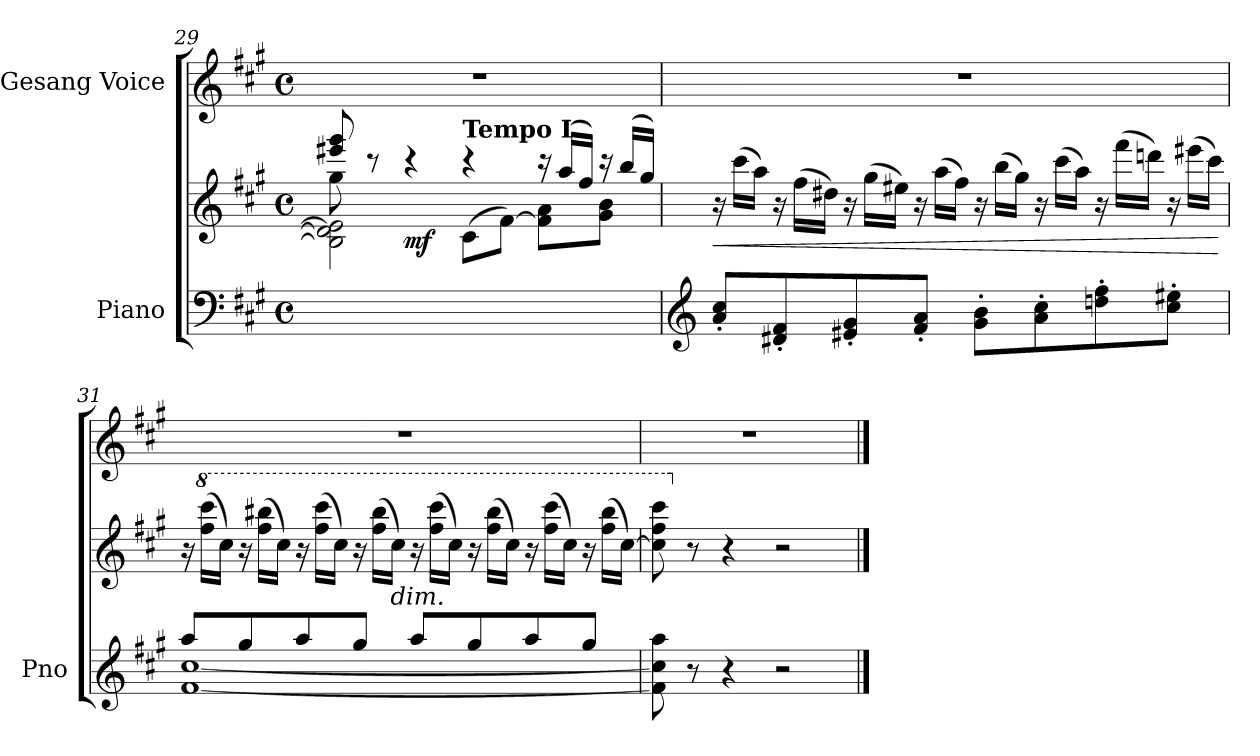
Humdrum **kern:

**kern	**kern	**dynam	**kern
*part2	*part2	*part2	*part1
*staff3	*staff2	*staff2/3	*staff1
*I"Piano	*	*	*I"Gesang Voice
*I'Pno	*	*	*
*clefF4	*clefG2	*	*clefG2
*k[f#c#g#]	*k[f#c#g#]	*	*k[f#c#g#]
*M4/4	*M4/4	*	*M4/4
*met(c)	*met(c)	*	*met(c)
=29	=29	=29	=29
*	*^	*	*
*	*	*^	*	*
1ryy	8eee#X/ 8ggg#/	8gg#\	2B\] 2d\] 2e#\]	.	1r
.	8r	2..ryy	.	.	.
!	!	!	!	!LO:DY:b	!
.	4r	.	.	mf	.
!	!LO:TX:a:B:t=Tempo I	!	!	!	!
.	4r	.	(<8c#\L	.	.
.	.	.	[<8f#\J)	.	.
*	*Xtuplet	*	*	*	*
.	24r	.	8f#\] 8a\L	.	.
.	(>24aa/LL	.	.	.	.
.	24ff#/JJ)	.	.	.	.
.	24r	.	8g#\ 8b\J	.	.
.	(>24bb/LL	.	.	.	.
.	24gg#/JJ)	.	.	.	.
*	*v	*v	*v	*	*
!!LO:PB:g=z
=30	=30	=30	=30
*clefG2	*	*	*
!	!	!LO:HP:b	!
8a/' 8cc#/'L	24r	<	1r
.	(24ccc#\LL	.	.
.	24aa\JJ)	.	.
8d#X/' 8f#/'	24r	.	.
.	(24ff#\LL	.	.
.	24dd#X\JJ)	.	.
8e#X/' 8g#/'	24r	.	.
.	(24gg#\LL	.	.
.	24ee#X\JJ)	.	.
8f#/' 8a/'J	24r	.	.
.	(24aa\LL	.	.
.	24ff#\JJ)	.	.
8g#\' 8b\'L	24r	.	.
.	(24bb\LL	.	.
.	24gg#\JJ)	.	.
8a\' 8cc#\'	24r	.	.
.	(24ccc#\LL	.	.
.	24aa\JJ)	.	.
8ddn\' 8ff#\'	24r	.	.
.	(24fff#\LL	.	.
.	24dddn\JJ)	.	.
8cc#\' 8ee#X\'J	24r	.	.
.	(24eee#X\LL	.	.
.	24ccc#\JJ)	.	.
.	.	[	.
!!LO:LB:g=z
=31	=31	=31	=31
*^	*	*	*
8aa/L	[1f# [1cc#	24r	.	1r
*	*	*8va	*	*
.	.	(>24fff#\ 24cccc#\LL	.	.
.	.	24ccc#\JJ)	.	.
8gg#/	.	24r	.	.
.	.	(>24fff#\ 24bbb#X\LL	.	.
.	.	24ccc#\JJ)	.	.
8aa/	.	24r	.	.
.	.	(>24fff#\ 24cccc#\LL	.	.
.	.	24ccc#\JJ)	.	.
8gg#/J	.	24r	.	.
.	.	(>24fff#\ 24bbb#\LL	.	.
!	!	!LO:TX:b:i:t=dim.	!	!
.	.	24ccc#\JJ)	.	.
8aa/L	.	24r	.	.
.	.	(>24fff#\ 24cccc#\LL	.	.
.	.	24ccc#\JJ)	.	.
8gg#/	.	24r	.	.
.	.	(>24fff#\ 24bbb#\LL	.	.
.	.	24ccc#\JJ)	.	.
8aa/	.	24r	.	.
.	.	(>24fff#\ 24cccc#\LL	.	.
.	.	24ccc#\JJ)	.	.
8gg#/J	.	24r	.	.
.	.	(>24fff#\ 24bbb#\LL	.	.
.	.	[<24ccc#\JJ)	.	.
*v	*v	*	*	*
=32	=32	=32	=32
8f#\] 8cc#\] 8aa\	8ccc#\] 8fff#\ 8cccc#\	.	1r
*	*X8va	*	*
8r	8r	.	.
4r	4r	.	.
2r	2r	.	.
==	==	==	==
*-	*-	*-	*-
